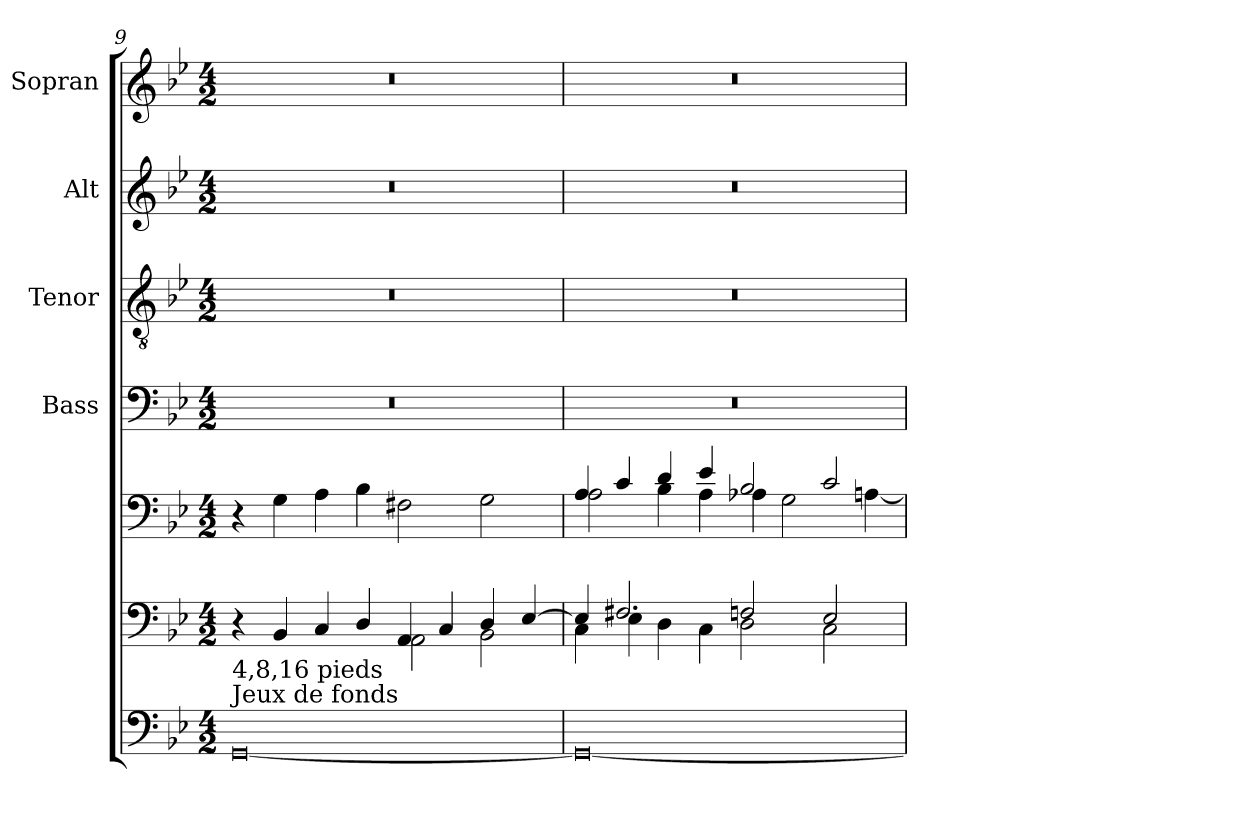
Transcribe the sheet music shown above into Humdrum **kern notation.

**kern	**kern	**kern	**kern	**kern	**kern	**kern
*part6	*part5	*part5	*part4	*part3	*part2	*part1
*staff7	*staff6	*staff5	*staff4	*staff3	*staff2	*staff1
*	*	*	*I"Bass	*I"Tenor	*I"Alt	*I"Sopran
*	*	*	*I'B.	*I'T.	*I'A.	*I'S.
!!LO:LB:g=z
*clefF4	*clefF4	*clefF4	*clefF4	*clefGv2	*clefG2	*clefG2
*k[b-e-]	*k[b-e-]	*k[b-e-]	*k[b-e-]	*k[b-e-]	*k[b-e-]	*k[b-e-]
*B-:	*B-:	*B-:	*B-:	*B-:	*B-:	*B-:
*M4/2	*M4/2	*M4/2	*M4/2	*M4/2	*M4/2	*M4/2
=9	=9	=9	=9	=9	=9	=9
*	*^	*	*	*	*	*
!LO:TX:a:t=Jeux de fonds	!	!	!	!	!	!	!
!LO:TX:a:t=4,8,16 pieds	!	!	!	!	!	!	!
[0GG	4r	1ryy	4r	0r	0r	0r	0r
.	4BB-/	.	4G\	.	.	.	.
.	4C/	.	4A\	.	.	.	.
.	4D/	.	4B-\	.	.	.	.
.	4AA/	2AA\	2F#X\	.	.	.	.
.	4C/	.	.	.	.	.	.
.	4D/	2BB-\	2G\	.	.	.	.
.	[>4E-/	.	.	.	.	.	.
=10	=10	=10	=10	=10	=10	=10	=10
*	*	*	*^	*	*	*	*
0GG_	4E-/]	4C\	4A/	2A\	0r	0r	0r	0r
.	2.F#X/	4E-\	4c/	.	.	.	.	.
.	.	4D\	4d/	4B-\	.	.	.	.
.	.	4C\	4e-/	4A\	.	.	.	.
.	2Fn/	2D\	2B-/	4A-X\	.	.	.	.
.	.	.	.	2G\	.	.	.	.
.	2E-/	2C\	2c/	.	.	.	.	.
.	.	.	.	[<4An\	.	.	.	.
*	*v	*v	*	*	*	*	*	*
*	*	*v	*v	*	*	*	*
=	=	=	=	=	=	=
*-	*-	*-	*-	*-	*-	*-
